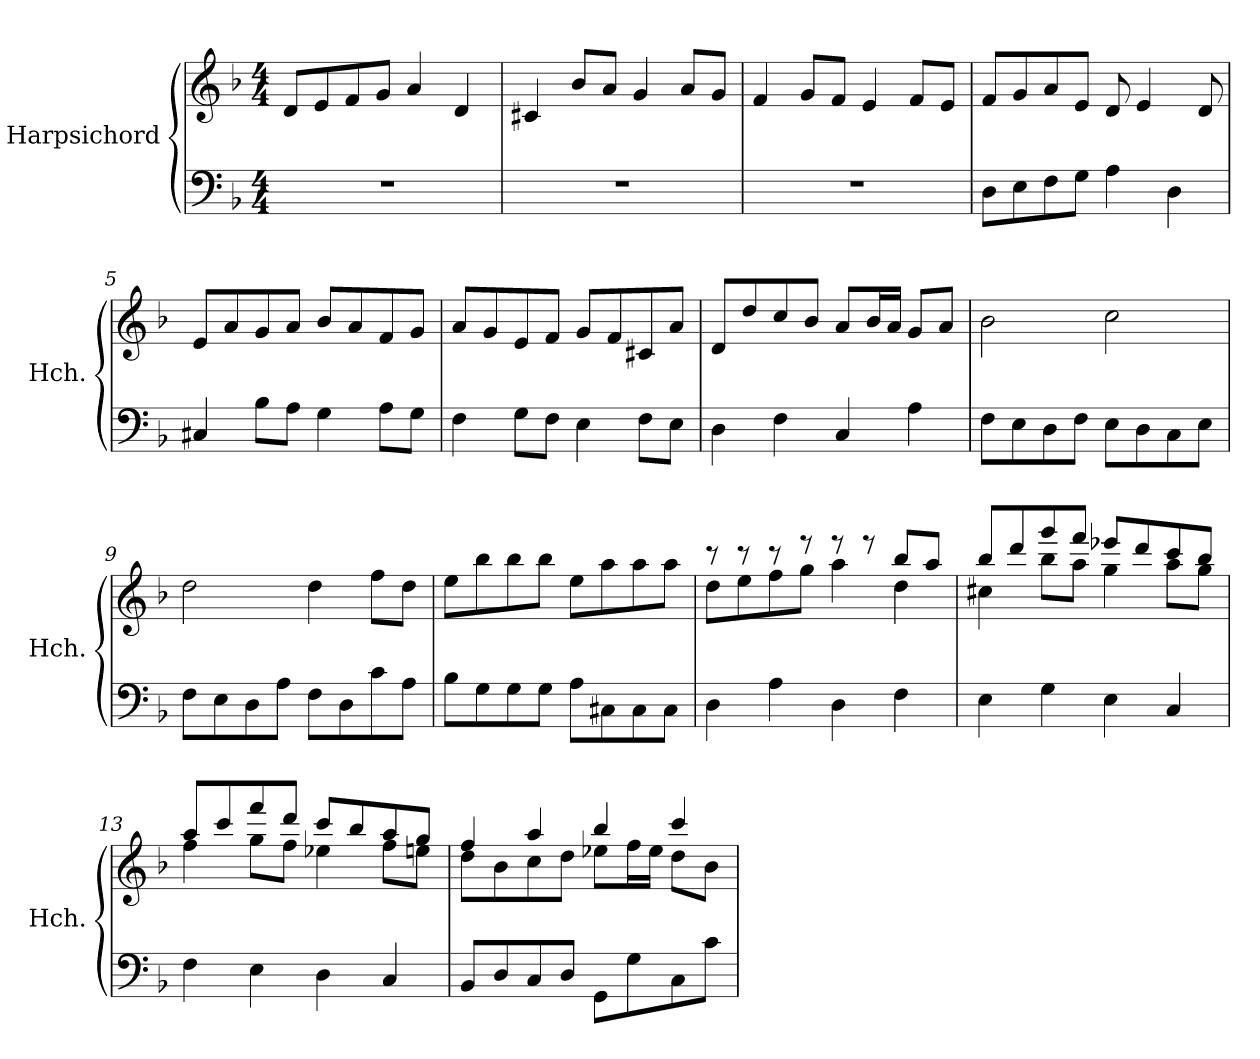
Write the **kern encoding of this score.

**kern	**kern
*part1	*part1
*staff2	*staff1
*I"Harpsichord	*
*I'Hch.	*
*clefF4	*clefG2
*k[b-]	*k[b-]
*M4/4	*M4/4
=1	=1
1r	8d/L
.	8e/
.	8f/
.	8g/J
.	4a/
.	4d/
=2	=2
1r	4c#X/
.	8b-/L
.	8a/J
.	4g/
.	8a/L
.	8g/J
=3	=3
1r	4f/
.	8g/L
.	8f/J
.	4e/
.	8f/L
.	8e/J
=4	=4
8D\L	8f/L
8E\	8g/
8F\	8a/
8G\J	8e/J
4A\	8d/
.	4e/
4D\	.
.	8d/
=5	=5
4C#X/	8e/L
.	8a/
8B-\L	8g/
8A\J	8a/J
4G\	8b-/L
.	8a/
8A\L	8f/
8G\J	8g/J
!!LO:LB:g=z
=6	=6
4F\	8a/L
.	8g/
8G\L	8e/
8F\J	8f/J
4E\	8g/L
.	8f/
8F\L	8c#X/
8E\J	8a/J
=7	=7
4D\	8d/L
.	8dd/
4F\	8cc/
.	8b-/J
4C/	8a/L
.	16b-/L
.	16a/JJ
4A\	8g/L
.	8a/J
=8	=8
8F\L	2b-\
8E\	.
8D\	.
8F\J	.
8E\L	2cc\
8D\	.
8C\	.
8E\J	.
=9	=9
8F\L	2dd\
8E\	.
8D\	.
8A\J	.
8F\L	4dd\
8D\	.
8c\	8ff\L
8A\J	8dd\J
=10	=10
8B-\L	8ee\L
8G\	8bb-\
8G\	8bb-\
8G\J	8bb-\J
8A\L	8ee\L
8C#X\	8aa\
8C#\	8aa\
8C#\J	8aa\J
!!LO:LB:g=z
=11	=11
*	*^
4D\	8r	8dd\L
.	8r	8ee\
4A\	8r	8ff\
.	8r	8gg\J
4D\	8r	4aa\
.	8r	.
4F\	8bb-/L	4dd\
.	8aa/J	.
=12	=12	=12
4E\	8bb-/L	4cc#X\
.	8ddd/	.
4G\	8ggg/	8bb-\L
.	8fff/J	8aa\J
4E\	8eee-X/L	4gg\
.	8ddd/	.
4C/	8ccc/	8aa\L
.	8bb-/J	8gg\J
=13	=13	=13
4F\	8aa/L	4ff\
.	8ccc/	.
4E\	8fff/	8gg\L
.	8ddd/J	8ff\J
4D\	8ccc/L	4ee-X\
.	8bb-/	.
4C/	8aa/	8ff\L
.	8gg/J	8een\J
=14	=14	=14
8BB-/L	4ff/	8dd\L
8D/	.	8b-\
8C/	4aa/	8cc\
8D/J	.	8dd\J
8GG\L	4bb-/	8ee-X\L
8G\	.	16ff\L
.	.	16ee-\JJ
8C\	4ccc/	8dd\L
8c\J	.	8b-\J
*	*v	*v
=	=
*-	*-
